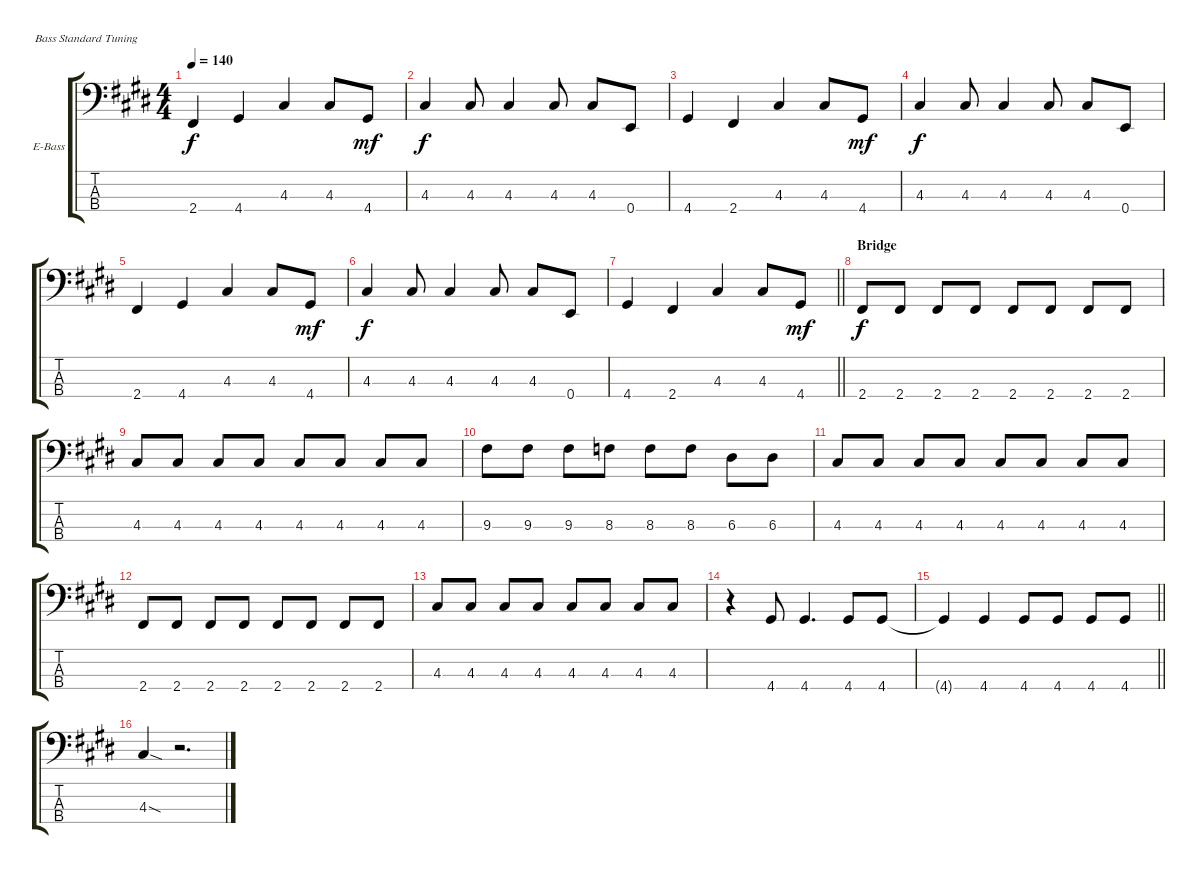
\bracketExtendMode groupsimilarinstruments
\firstSystemTrackNameOrientation horizontal
\otherSystemsTrackNameOrientation horizontal
\track ("Mike [Bass]" "E-Bass") {instrument electricbasspick}
\staff {score tabs}
\tuning (G2 D2 A1 E1)
\ts (4 4)
\tempo 140
\clef f4
\ks e
2.4.4{dy f} 4.4.4 4.3.4 4.3.8 4.4.8{dy mf} |
4.3.4{dy f} 4.3.8 4.3.4 4.3.8 4.3.8 0.4.8 |
4.4.4 2.4.4 4.3.4 4.3.8 4.4.8{dy mf} |
4.3.4{dy f} 4.3.8 4.3.4 4.3.8 4.3.8 0.4.8 |
2.4.4 4.4.4 4.3.4 4.3.8 4.4.8{dy mf} |
4.3.4{dy f} 4.3.8 4.3.4 4.3.8 4.3.8 0.4.8 |
\barLineRight lightlight
4.4.4 2.4.4 4.3.4 4.3.8 4.4.8{dy mf} |
\section ("" "Bridge")
2.4.8{dy f} 2.4.8 2.4.8 2.4.8 2.4.8 2.4.8 2.4.8 2.4.8 |
4.3.8 4.3.8 4.3.8 4.3.8 4.3.8 4.3.8 4.3.8 4.3.8 |
9.3.8 9.3.8 9.3.8 8.3.8 8.3.8 8.3.8 6.3.8 6.3.8 |
4.3.8 4.3.8 4.3.8 4.3.8 4.3.8 4.3.8 4.3.8 4.3.8 |
2.4.8 2.4.8 2.4.8 2.4.8 2.4.8 2.4.8 2.4.8 2.4.8 |
4.3.8 4.3.8 4.3.8 4.3.8 4.3.8 4.3.8 4.3.8 4.3.8 |
r.4 4.4.8 4.4.4{d} 4.4.8 4.4.8 |
\barLineRight lightlight
4.4{t}.4 4.4.4 4.4.8 4.4.8 4.4.8 4.4.8 |
4.3{sod}.4 r.2{d}
